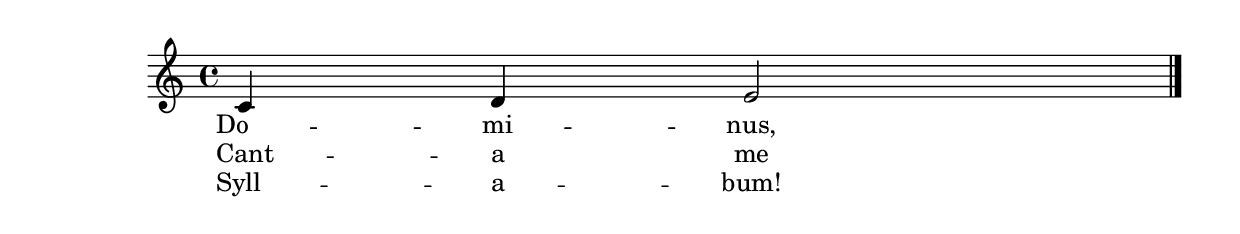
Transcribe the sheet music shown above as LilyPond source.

\version "2.16.2"

\header {
  snippet-title = "Aligning first lyric syllables in each system together"
  snippet-author = "David Nalesnik"
  % see http://lists.gnu.org/archive/html/lilypond-user/2013-05/msg00706.html
  snippet-description = \markup {
    \wordwrap {
       This snippet allows you to left-align selected columns of syllables in vocal
       music with multiple verses.  The column will be positioned so that the longest
       syllable is centered on the note.  This is particularly useful at the beginnings
       of lines.  To request the alignment at a particular location, you need to
       "/"mark/"" one of the syllables there.  This snippet is also a demonstration of
       defining and using a tag of sorts, here to control a Scheme engraver.
    }
  }
  % add comma-separated tags to make searching more effective:
  tags = "lyrics, alignment, hymn, stanzas, column"
  % is this snippet ready?  See meta/status-values.md
  status = "undocumented"
}

%%%%%%%%%%%%%%%%%%%
%   THE SNIPPET   %
%%%%%%%%%%%%%%%%%%%

% Thw following function is taken from `scm/define-grob-properties.scm'.  We apply it
% to the new properties so LilyPond won't complain about the use of undocumented
% properties.

#(define (define-grob-property symbol type? description)
   (if (not (equal? (object-property symbol 'backend-doc) #f))
       (ly:error (_ "symbol ~S redefined") symbol))

   (set-object-property! symbol 'backend-type? type?)
   (set-object-property! symbol 'backend-doc description)
   symbol)

#(map
  (lambda (x)
    (apply define-grob-property x))

  `(
    (tagged ,boolean? "is this grob marked?")
    (syllables ,array? "the lyric syllables at a timestep")
    ))


#(define (Lyric_text_align_engraver ctx)
  "If the property 'tagged is set, collect all lyric syllables at that
timestep in the grob-array 'syllables"
  (let (; We will collect LyricText items here.
        (syl '()))
    (make-engraver
      (acknowledgers
        ((lyric-syllable-interface trans grob source)
         (set! syl (cons grob syl))))
        ((stop-translation-timestep trans)
         ; This ensures that callbacks will have access to all of the LyricText grobs
         ; in a column though any of the LyricText grobs in that column.
         (if (any (lambda (x) (eq? #t (ly:grob-property x 'tagged)))
                  syl)
             (for-each (lambda (x) 
                         (for-each
                           (lambda (y)
                             (ly:pointer-group-interface::add-grob x 'syllables y))
                           syl))
                       syl))
         ; clear our cache of syllables in readiness for another group
         (set! syl '())))))

#(define (X-offset-callback grob)
  (let* (; This is the grob-array we created to hold targeted syllables.
         (target (ly:grob-object grob 'syllables))
         ; Check is necessary because engraver has only created 'syllables
         ; grob-array in response to tag 
         (target
           (if (ly:grob-array? target)
               (ly:grob-array->list target)
               '()))
         ; A procedure to determine the size of a text stencil:
         (length (lambda (item) 
                   (interval-length
                     (ly:stencil-extent
                        (grob-interpret-markup grob (ly:grob-property item 'text))
                        X)))))
    (if (pair? target) ; Do we have a 'syllables grob-array?
        (let ((longest
                (fold
                  (lambda (elem prev)
                    (if (> (length elem) (length prev)) elem prev))
                  (car target)
                  target)))
          (if (eq? grob longest)
              ; If our grob has the longest syllable, return its default
              ; value for 'X-offset.
              (ly:self-alignment-interface::aligned-on-x-parent grob)
              ; Otherwise, give it the X-offset value of the longest syllable.
              (ly:grob-property longest 'X-offset)))
        
        ; If no grob-array, return the default function for 'X-offset
        (ly:self-alignment-interface::aligned-on-x-parent grob))))

% a shorthand for tagging:

tagIt = \once \override Lyrics.LyricText #'tagged = ##t

%%%%%%%%%%%%%%%%%%%%%
%   USAGE EXAMPLE   %
%%%%%%%%%%%%%%%%%%%%%

\layout {
  ragged-right = ##f
  \context {
    \Lyrics
    \override LyricText #'X-offset = #X-offset-callback
  }
  \context {
    \Score
    \consists #Lyric_text_align_engraver
  }
}

\score {
  \new Staff <<
    \new Voice = A {
      \relative c' {
        c d e2 \bar "|."
      }
    }
    \new Lyrics \lyricsto A {
      \tagIt Do -- mi -- nus,
    }

    \new Lyrics \lyricsto A {
      Cant -- a me
    }
    \new Lyrics \lyricsto A {
      Syll -- a -- bum!
    }
  >>
}
